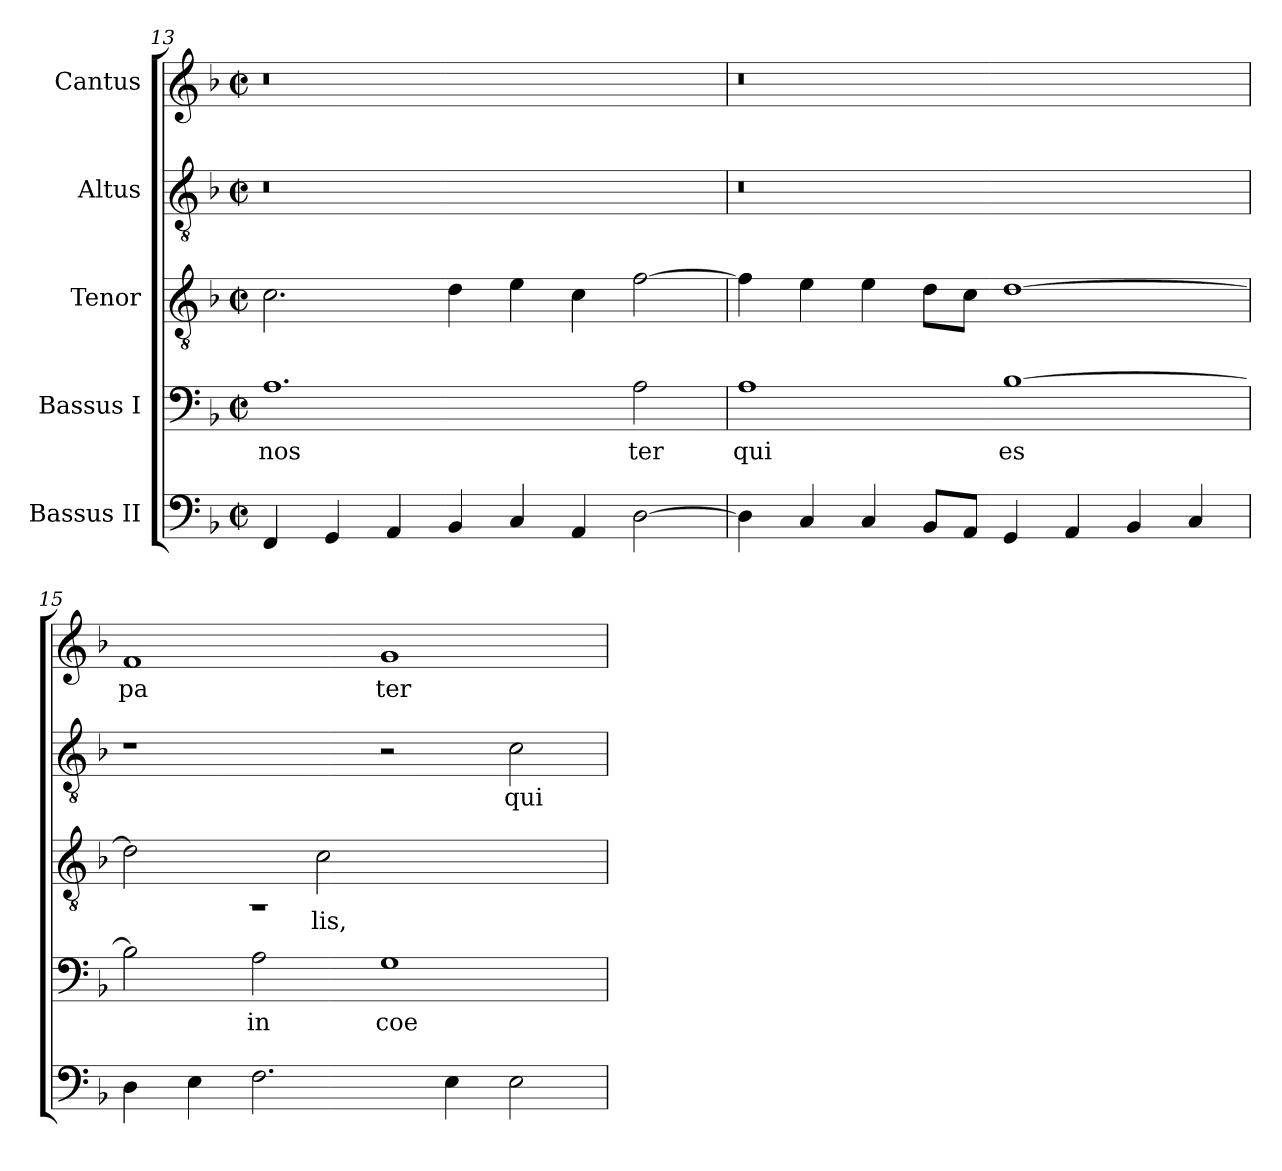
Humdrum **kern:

**kern	**kern	**text	**kern	**text	**kern	**text	**kern	**text
*part5	*part4	*part4	*part3	*part3	*part2	*part2	*part1	*part1
*staff5	*staff4	*staff4	*staff3	*staff3	*staff2	*staff2	*staff1	*staff1
*I"Bassus II	*I"Bassus I	*	*I"Tenor	*	*I"Altus	*	*I"Cantus	*
!!LO:LB:g=z
*clefF4	*clefF4	*	*clefGv2	*	*clefGv2	*	*clefG2	*
*k[b-]	*k[b-]	*	*k[b-]	*	*k[b-]	*	*k[b-]	*
*F:	*F:	*	*F:	*	*F:	*	*F:	*
*M2/2	*M2/2	*	*M2/2	*	*M2/2	*	*M2/2	*
*met(c|)	*met(c|)	*	*met(c|)	*	*met(c|)	*	*met(c|)	*
=13	=13	=13	=13	=13	=13	=13	=13	=13
!	!	!LO:LY:b:cj	!	!	!	!	!	!
4FF/	1.A	nos	2.c\	.	0r	.	0r	.
4GG/	.	.	.	.	.	.	.	.
4AA/	.	.	.	.	.	.	.	.
4BB-/	.	.	4d\	.	.	.	.	.
4C/	.	.	4e\	.	.	.	.	.
4AA/	.	.	4c\	.	.	.	.	.
!	!	!LO:LY:b:cj	!	!	!	!	!	!
[>2D\	2A\	ter	[>2f\	.	.	.	.	.
=14	=14	=14	=14	=14	=14	=14	=14	=14
!	!	!LO:LY:b:cj	!	!	!	!	!	!
4D\]	1A	qui	4f\]	.	0r	.	0r	.
4C/	.	.	4e\	.	.	.	.	.
4C/	.	.	4e\	.	.	.	.	.
8BB-/L	.	.	8d\L	.	.	.	.	.
8AA/J	.	.	8c\J	.	.	.	.	.
!	!	!LO:LY:b:cj	!	!	!	!	!	!
4GG/	[>1B-	es	[>1d	.	.	.	.	.
4AA/	.	.	.	.	.	.	.	.
4BB-/	.	.	.	.	.	.	.	.
4C/	.	.	.	.	.	.	.	.
=15	=15	=15	=15	=15	=15	=15	=15	=15
!	!	!	!	!	!	!	!	!LO:LY:b:cj
4D\	2B-\]	.	2d\]	.	1r	.	1f	pa
4E\	.	.	.	.	.	.	.	.
!	!	!LO:LY:b:cj	!LO:N:vis=1	!	!	!	!	!
2.F\	2A\	in	4rAA	.	.	.	.	.
!	!	!	!	!LO:LY:b:cj	!	!	!	!
.	.	.	2c\	lis,	.	.	.	.
!	!	!LO:LY:b:cj	!	!	!	!	!	!LO:LY:b:cj
.	1G	coe	.	.	2r	.	1g	ter
4E\	.	.	2.ryy	.	.	.	.	.
!	!	!	!	!	!	!LO:LY:b	!	!
2E\	.	.	.	.	2c\	qui	.	.
=	=	=	=	=	=	=	=	=
*-	*-	*-	*-	*-	*-	*-	*-	*-
